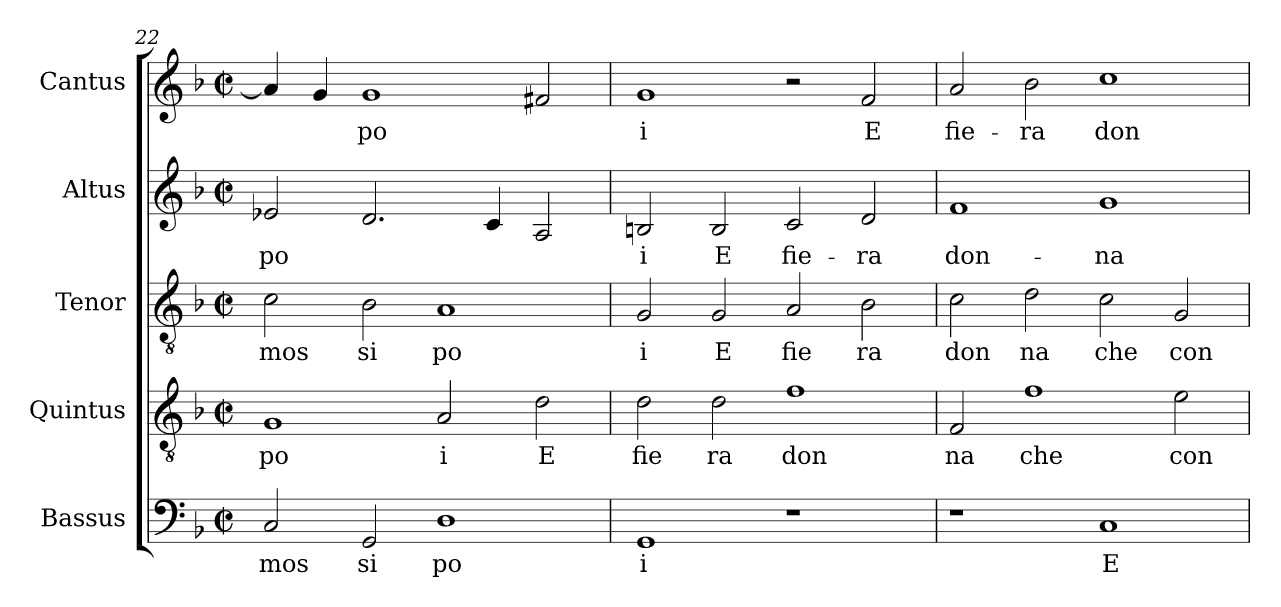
**kern	**text	**kern	**text	**kern	**text	**kern	**text	**kern	**text
*part5	*part5	*part4	*part4	*part3	*part3	*part2	*part2	*part1	*part1
*staff5	*staff5	*staff4	*staff4	*staff3	*staff3	*staff2	*staff2	*staff1	*staff1
*I"Bassus	*	*I"Quintus	*	*I"Tenor	*	*I"Altus	*	*I"Cantus	*
*clefF4	*	*clefGv2	*	*clefGv2	*	*clefG2	*	*clefG2	*
*k[b-]	*	*k[b-]	*	*k[b-]	*	*k[b-]	*	*k[b-]	*
*F:	*	*F:	*	*F:	*	*F:	*	*F:	*
*M2/2	*	*M2/2	*	*M2/2	*	*M2/2	*	*M2/2	*
*met(c|)	*	*met(c|)	*	*met(c|)	*	*met(c|)	*	*met(c|)	*
=22	=22	=22	=22	=22	=22	=22	=22	=22	=22
!	!LO:LY:b:cj	!	!LO:LY:b:cj	!	!LO:LY:b:cj	!	!LO:LY:b:cj	!	!LO:LY:b:cj
2C/	mos	1G	po	2c\	mos	2e-X/	po-	4a/]	.
!	!	!	!	!	!	!	!	!	!LO:LY:b:cj
.	.	.	.	.	.	.	.	4g/	.
!	!LO:LY:b:cj	!	!	!	!LO:LY:b:cj	!	!LO:LY:b:cj	!	!LO:LY:b:cj
2GG/	si	.	.	2B-\	si	2.d/	--	1g	po-
!	!LO:LY:b:cj	!	!LO:LY:b:cj	!	!LO:LY:b:cj	!	!	!	!
1D	po	2A/	i	1A	po	.	.	.	.
!	!	!	!	!	!	!	!LO:LY:b:cj	!	!
.	.	.	.	.	.	4c/	--	.	.
!	!	!	!LO:LY:b:cj	!	!	!	!LO:LY:b:cj	!	!LO:LY:b:cj
.	.	2d\	E	.	.	2A/	--	2f#/	--
!!LO:LB:g=z
=23	=23	=23	=23	=23	=23	=23	=23	=23	=23
!	!LO:LY:b:cj	!	!LO:LY:b:cj	!	!LO:LY:b:cj	!	!LO:LY:b:cj	!	!LO:LY:b:cj
1GG	i	2d\	fie	2G/	i	2Bn/	-i	1g	-i
!	!	!	!LO:LY:b:cj	!	!LO:LY:b:cj	!	!LO:LY:b:cj	!	!
.	.	2d\	ra	2G/	E	2B/	E	.	.
!	!	!	!LO:LY:b:cj	!	!LO:LY:b:cj	!	!LO:LY:b:cj	!	!
1r	.	1f	don	2A/	fie	2c/	fie-	2r	.
!	!	!	!	!	!LO:LY:b:cj	!	!LO:LY:b:cj	!	!LO:LY:b:cj
.	.	.	.	2B-\	ra	2d/	-ra	2f/	E
=24	=24	=24	=24	=24	=24	=24	=24	=24	=24
!	!	!	!LO:LY:b:cj	!	!LO:LY:b:cj	!	!LO:LY:b:cj	!	!LO:LY:b:cj
1r	.	2F/	na	2c\	don	1f	don-	2a/	fie-
!	!	!	!LO:LY:b:cj	!	!LO:LY:b:cj	!	!	!	!LO:LY:b:cj
.	.	1f	che	2d\	na	.	.	2b-\	-ra
!	!LO:LY:b:cj	!	!	!	!LO:LY:b:cj	!	!LO:LY:b:cj	!	!LO:LY:b:cj
1C	E	.	.	2c\	che	1g	-na	1cc	don-
!	!	!	!LO:LY:b:cj	!	!LO:LY:b:cj	!	!	!	!
.	.	2e\	con	2G/	con	.	.	.	.
=	=	=	=	=	=	=	=	=	=
*-	*-	*-	*-	*-	*-	*-	*-	*-	*-
